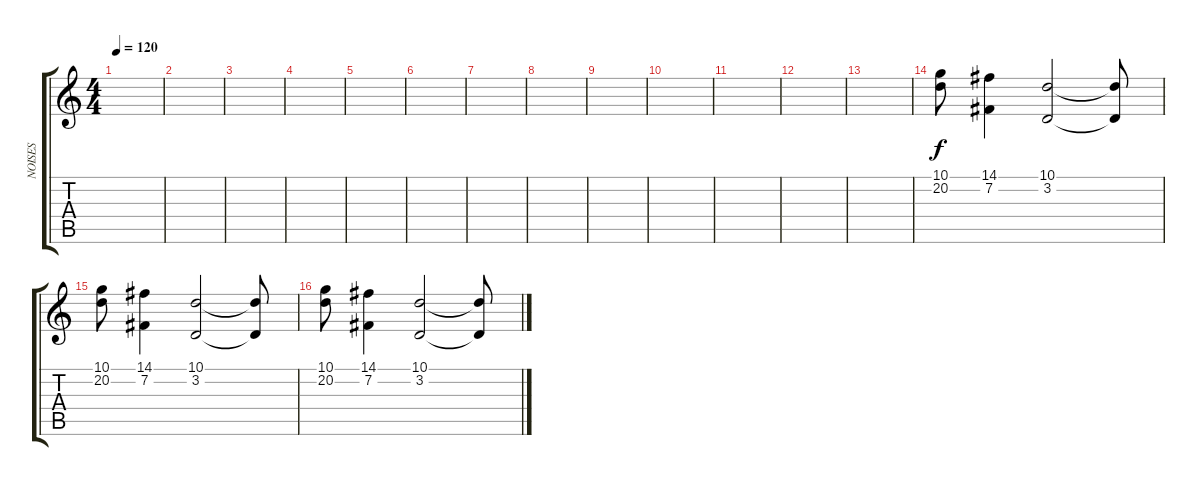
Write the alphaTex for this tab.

\track ("NOISES" "NOISES") {instrument fx2soundtrack}
\staff {score tabs}
\tuning (E4 B3 G3 D3 A2 E2) {hide}
\ts (4 4)
\tempo 120
\clef g2
\ks c
|
|
|
|
|
|
|
|
|
|
|
|
|
(10.1 20.2).8 (14.1 7.2).4 (10.1 3.2).2 (10.1{t} 3.2{t}).8 |
(10.1 20.2).8 (14.1 7.2).4 (10.1 3.2).2 (10.1{t} 3.2{t}).8 |
(10.1 20.2).8 (14.1 7.2).4 (10.1 3.2).2 (10.1{t} 3.2{t}).8
